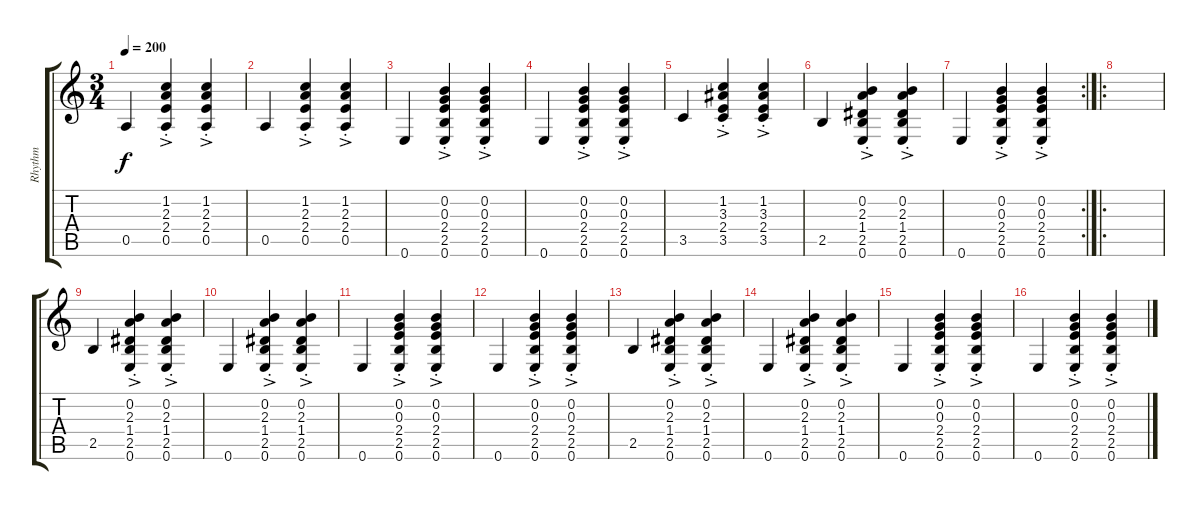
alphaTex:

\track ("Rhythm" "Rhythm") {instrument acousticguitarnylon}
\staff {score tabs}
\tuning (E4 B3 G3 D3 A2 E2) {hide}
\ts (3 4)
\tempo 200
\clef g2
\ks c
0.5.4{dy f} (1.2{ac st} 2.3{ac st} 2.4{ac st} 0.5{ac st}).4 (1.2{ac st} 2.3 2.4 0.5).4 |
0.5.4 (1.2{ac st} 2.3{ac st} 2.4{ac st} 0.5{ac st}).4 (1.2{ac st} 2.3 2.4 0.5).4 |
0.6.4 (0.2{ac st} 0.3{ac st} 2.4{ac st} 2.5{ac st} 0.6{ac st}).4 (0.2{ac st} 0.3 2.4 2.5 0.6).4 |
0.6.4 (0.2{ac st} 0.3{ac st} 2.4{ac st} 2.5{ac st} 0.6{ac st}).4 (0.2{ac st} 0.3 2.4 2.5 0.6).4 |
3.5.4 (1.2{ac st} 3.3{ac st} 2.4{ac st} 3.5{ac st}).4 (1.2{ac st} 3.3 2.4 3.5).4 |
2.5.4 (0.2{ac st} 2.3{ac st} 1.4{ac st} 2.5{ac st} 0.6{ac st}).4 (0.2{ac st} 2.3 1.4 2.5 0.6).4 |
\rc 2
0.6.4 (0.2{ac st} 0.3{ac st} 2.4{ac st} 2.5{ac st} 0.6{ac st}).4 (0.2{ac st} 0.3 2.4 2.5 0.6).4 |
\ro
|
2.5.4 (0.2{ac st} 2.3{ac st} 1.4{ac st} 2.5{ac st} 0.6{ac st}).4 (0.2{ac st} 2.3 1.4 2.5 0.6).4 |
0.6.4 (0.2{ac st} 2.3{ac st} 1.4{ac st} 2.5{ac st} 0.6{ac st}).4 (0.2{ac st} 2.3 1.4 2.5 0.6).4 |
0.6.4 (0.2{ac st} 0.3{ac st} 2.4{ac st} 2.5{ac st} 0.6{ac st}).4 (0.2{ac st} 0.3 2.4 2.5 0.6).4 |
0.6.4 (0.2{ac st} 0.3{ac st} 2.4{ac st} 2.5{ac st} 0.6{ac st}).4 (0.2{ac st} 0.3 2.4 2.5 0.6).4 |
2.5.4 (0.2{ac st} 2.3{ac st} 1.4{ac st} 2.5{ac st} 0.6{ac st}).4 (0.2{ac st} 2.3 1.4 2.5 0.6).4 |
0.6.4 (0.2{ac st} 2.3{ac st} 1.4{ac st} 2.5{ac st} 0.6{ac st}).4 (0.2{ac st} 2.3 1.4 2.5 0.6).4 |
0.6.4 (0.2{ac st} 0.3{ac st} 2.4{ac st} 2.5{ac st} 0.6{ac st}).4 (0.2{ac st} 0.3 2.4 2.5 0.6).4 |
0.6.4 (0.2{ac st} 0.3{ac st} 2.4{ac st} 2.5{ac st} 0.6{ac st}).4 (0.2{ac st} 0.3 2.4 2.5 0.6).4
